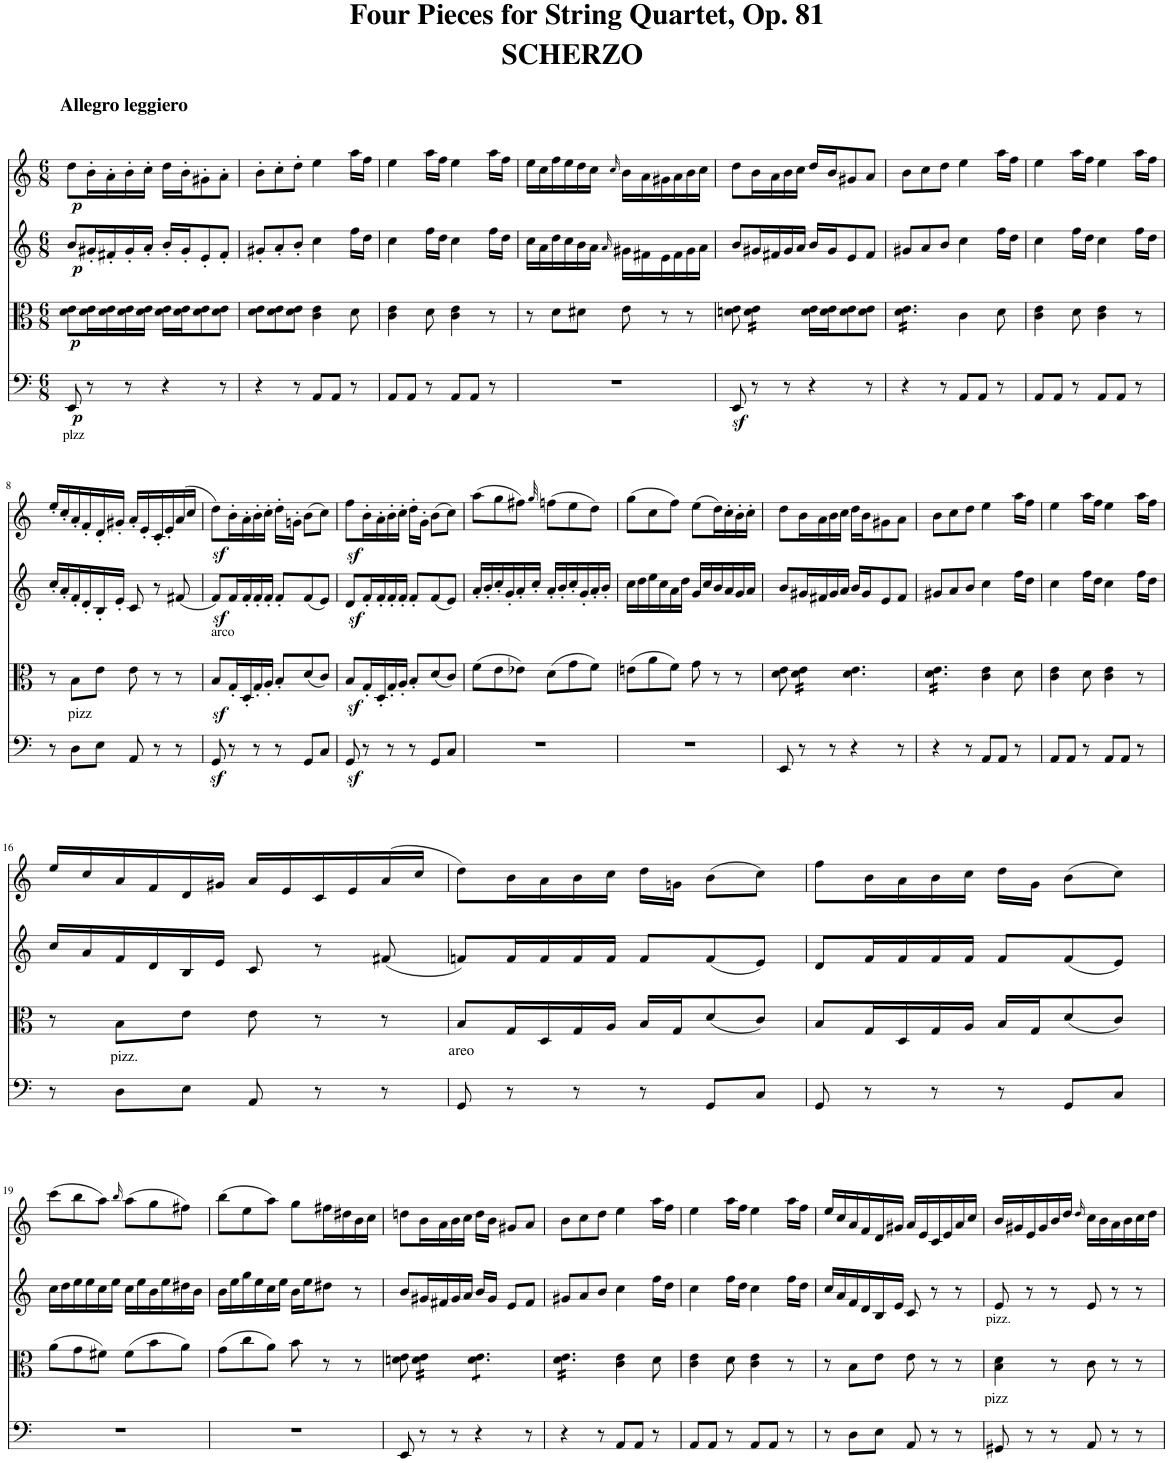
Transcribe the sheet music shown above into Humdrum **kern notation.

**kern	**dynam	**kern	**text	**dynam	**kern	**dynam	**kern	**dynam
*part4	*part4	*part3	*part3	*part3	*part2	*part2	*part1	*part1
*staff4	*staff4	*staff3	*staff3	*staff3	*staff2	*staff2	*staff1	*staff1
*I"Piano	*	*I"Piano	*	*	*I"Piano	*	*I"Piano	*
*I'Pno	*	*I'Pno	*	*	*I'Pno	*	*I'Pno	*
*clefF4	*	*clefC3	*	*	*clefG2	*	*clefG2	*
*k[]	*	*k[]	*	*	*k[]	*	*k[]	*
*M6/8	*	*M6/8	*	*	*M6/8	*	*M6/8	*
=1	=1	=1	=1	=1	=1	=1	=1	=1
!	!	!	!	!	!	!	!LO:TX:a:B:t=Allegro leggiero	!
!LO:TX:b:t=plzz	!	!	!	!	!	!	!	!
!	!LO:DY:b	!	!	!LO:DY:b	!	!LO:DY:b	!	!LO:DY:b
8EE/	p	8d\ 8e\L	.	p	8b/L	p	8dd\L	p
8r	.	16d\ 16e\L	.	.	16g#X'/L	.	16b'\L	.
.	.	16d\ 16e\	.	.	16f#X'/	.	16a'\	.
8r	.	16d\ 16e\	.	.	16g#'/	.	16b'\	.
.	.	16d\ 16e\JJ	.	.	16a'/JJ	.	16cc'\JJ	.
4r	.	16d\ 16e\LL	.	.	16b'/LL	.	16dd\LL	.
.	.	16d\ 16e\J	.	.	16g#'/J	.	16b'\J	.
.	.	8d\ 8e\	.	.	8e'/	.	8g#X'\	.
8r	.	8d\ 8e\J	.	.	8f#'/J	.	8a'\J	.
=2	=2	=2	=2	=2	=2	=2	=2	=2
4r	.	8d\ 8e\L	.	.	8g#X'/L	.	8b'\L	.
.	.	8d\ 8e\	.	.	8a'/	.	8cc'\	.
8r	.	8d\ 8e\J	.	.	8b'/J	.	8dd'\J	.
8AA/L	.	4c\ 4e\	.	.	4cc\	.	4ee\	.
8AA/J	.	.	.	.	.	.	.	.
8r	.	8d\	.	.	16ff\LL	.	16aa\LL	.
.	.	.	.	.	16dd\JJ	.	16ff\JJ	.
=3	=3	=3	=3	=3	=3	=3	=3	=3
8AA/L	.	4c\ 4e\	.	.	4cc\	.	4ee\	.
8AA/J	.	.	.	.	.	.	.	.
8r	.	8d\	.	.	16ff\LL	.	16aa\LL	.
.	.	.	.	.	16dd\JJ	.	16ff\JJ	.
8AA/L	.	4c\ 4e\	.	.	4cc\	.	4ee\	.
8AA/J	.	.	.	.	.	.	.	.
8r	.	8r	.	.	16ff\LL	.	16aa\LL	.
.	.	.	.	.	16dd\JJ	.	16ff\JJ	.
=4	=4	=4	=4	=4	=4	=4	=4	=4
2.r	.	8r	.	.	16cc\LL	.	16ee\LL	.
.	.	.	.	.	16a\	.	16cc\	.
.	.	8d\L	.	.	16dd\	.	16ff\	.
.	.	.	.	.	16cc\	.	16ee\	.
.	.	8d#X\J	.	.	16b\	.	16dd\	.
.	.	.	.	.	16a\JJ	.	16cc\JJ	.
.	.	.	.	.	16qa/	.	16qcc/	.
.	.	8e\	.	.	16g#X\LL	.	16b\LL	.
.	.	.	.	.	16f#X\	.	16a\	.
.	.	8r	.	.	16e\	.	16g#X\	.
.	.	.	.	.	16f#\	.	16a\	.
.	.	8r	.	.	16g#\	.	16b\	.
.	.	.	.	.	16a\JJ	.	16cc\JJ	.
=5	=5	=5	=5	=5	=5	=5	=5	=5
8EEz</	.	8dn\ 8e\	.	.	8b/L	.	8dd\L	.
*	*	*tremolo	*	*	*	*	*	*
8r	.	16d\ 16e\LL	.	.	16g#X/L	.	16b\L	.
.	.	16d\ 16e\	.	.	16f#X/	.	16a\	.
8r	.	16d\ 16e\	.	.	16g#/	.	16b\	.
.	.	16d\ 16e\JJ	.	.	16a/JJ	.	16cc\JJ	.
*	*	*Xtremolo	*	*	*	*	*	*
4r	.	16d\ 16e\LL	.	.	16b/LL	.	16dd/LL	.
.	.	16d\ 16e\J	.	.	16g#/J	.	16b/J	.
.	.	8d\ 8e\	.	.	8e/	.	8g#X/	.
8r	.	8d\ 8e\J	.	.	8f#/J	.	8a/J	.
=6	=6	=6	=6	=6	=6	=6	=6	=6
*	*	*tremolo	*	*	*	*	*	*
4r	.	16d\ 16e\LL	.	.	8g#X/L	.	8b\L	.
.	.	16d\ 16e\	.	.	.	.	.	.
.	.	16d\ 16e\	.	.	8a/	.	8cc\	.
.	.	16d\ 16e\	.	.	.	.	.	.
8r	.	16d\ 16e\	.	.	8b/J	.	8dd\J	.
.	.	16d\ 16e\JJ	.	.	.	.	.	.
*	*	*Xtremolo	*	*	*	*	*	*
8AA/L	.	4c\	.	.	4cc\	.	4ee\	.
8AA/J	.	.	.	.	.	.	.	.
8r	.	8d\	.	.	16ff\LL	.	16aa\LL	.
.	.	.	.	.	16dd\JJ	.	16ff\JJ	.
=7	=7	=7	=7	=7	=7	=7	=7	=7
8AA/L	.	4c\ 4e\	.	.	4cc\	.	4ee\	.
8AA/J	.	.	.	.	.	.	.	.
8r	.	8d\	.	.	16ff\LL	.	16aa\LL	.
.	.	.	.	.	16dd\JJ	.	16ff\JJ	.
8AA/L	.	4c\ 4e\	.	.	4cc\	.	4ee\	.
8AA/J	.	.	.	.	.	.	.	.
8r	.	8r	.	.	16ff\LL	.	16aa\LL	.
.	.	.	.	.	16dd\JJ	.	16ff\JJ	.
!!LO:LB:g=z
=8	=8	=8	=8	=8	=8	=8	=8	=8
8r	.	8r	.	.	16cc'/LL	.	16ee'/LL	.
.	.	.	.	.	16a'/	.	16cc'/	.
!	!	!	!LO:LY:b	!	!	!	!	!
8D\L	.	8B\L	pizz	.	16f'/	.	16a'/	.
.	.	.	.	.	16d'/	.	16f'/	.
8E\J	.	8e\J	.	.	16B'/	.	16d'/	.
.	.	.	.	.	16e'/JJ	.	16g#X'/JJ	.
8AA/	.	8e\	.	.	8c/	.	16a'/LL	.
.	.	.	.	.	.	.	16e'/	.
8r	.	8r	.	.	8r	.	16c'/	.
.	.	.	.	.	.	.	16e'/	.
8r	.	8r	.	.	(8f#X/	.	(16a/	.
.	.	.	.	.	.	.	16cc/JJ	.
=9	=9	=9	=9	=9	=9	=9	=9	=9
!	!	!LO:TX:a:t=arco	!	!	!	!	!	!
8GGz</	.	8Bz</L	.	.	8fz</L)	.	8ddz<\L)	.
8r	.	16G'/L	.	.	16f/L	.	16b'\L	.
.	.	16D'/	.	.	16f'/	.	16a'\	.
8r	.	16G'/	.	.	16f'/	.	16b'\	.
.	.	16A'/JJ	.	.	16f'/JJ	.	16cc'\JJ	.
8r	.	8B'/L	.	.	8f'/L	.	16dd'\LL	.
.	.	.	.	.	.	.	16gn'\JJ	.
8GG/L	.	(8d/	.	.	(8f/	.	(8b\L	.
8C/J	.	8c/J)	.	.	8e/J)	.	8cc\J)	.
=10	=10	=10	=10	=10	=10	=10	=10	=10
8GGz</	.	8Bz</L	.	.	8dz</L	.	8ffz<\L	.
8r	.	16G'/L	.	.	16f'/L	.	16b'\L	.
.	.	16D'/	.	.	16f'/	.	16a'\	.
8r	.	16G'/	.	.	16f'/	.	16b'\	.
.	.	16A'/JJ	.	.	16f'/JJ	.	16cc'\JJ	.
8r	.	8B'/L	.	.	8f'/L	.	16dd'\LL	.
.	.	.	.	.	.	.	16g'\JJ	.
8GG/L	.	(8d/	.	.	(8f/	.	(8b\L	.
8C/J	.	8c/J)	.	.	8e/J)	.	8cc\J)	.
=11	=11	=11	=11	=11	=11	=11	=11	=11
2.r	.	(8f\L	.	.	16a'/LL	.	(8aa\L	.
.	.	.	.	.	16b'/	.	.	.
.	.	8e\	.	.	16cc'/	.	8gg\	.
.	.	.	.	.	16g'/	.	.	.
.	.	8e-X\J)	.	.	16a'/	.	8ff#X\J)	.
.	.	.	.	.	16cc'/JJ	.	.	.
.	.	.	.	.	.	.	32qgg/	.
.	.	(8d\L	.	.	16a'/LL	.	(8ffn\L	.
.	.	.	.	.	16b'/	.	.	.
.	.	8g\	.	.	16cc'/	.	8ee\	.
.	.	.	.	.	16g'/	.	.	.
.	.	8f\J)	.	.	16a'/	.	8dd\J)	.
.	.	.	.	.	16b'/JJ	.	.	.
=12	=12	=12	=12	=12	=12	=12	=12	=12
2.r	.	(8en\L	.	.	16cc\LL	.	(8gg\L	.
.	.	.	.	.	16dd\	.	.	.
.	.	8a\	.	.	16ee\	.	8cc\	.
.	.	.	.	.	16cc\	.	.	.
.	.	8f\J)	.	.	16a\	.	8ff\J)	.
.	.	.	.	.	16dd\JJ	.	.	.
.	.	8g\	.	.	16g/LL	.	(8ee\L	.
.	.	.	.	.	16cc/	.	.	.
.	.	8r	.	.	16b/	.	16dd\L)	.
.	.	.	.	.	16a/	.	16cc'\	.
.	.	8r	.	.	16g/	.	16b'\	.
.	.	.	.	.	16a/JJ	.	16cc'\JJ	.
=13	=13	=13	=13	=13	=13	=13	=13	=13
8EE/	.	8d\ 8e\	.	.	8b/L	.	8dd\L	.
*	*	*tremolo	*	*	*	*	*	*
8r	.	16d\ 16e\LL	.	.	16g#X/L	.	16b\L	.
.	.	16d\ 16e\	.	.	16f#X/	.	16a\	.
8r	.	16d\ 16e\	.	.	16g#/	.	16b\	.
.	.	16d\ 16e\JJ	.	.	16a/JJ	.	16cc\JJ	.
*	*	*Xtremolo	*	*	*	*	*	*
4r	.	4.d\ 4.e\	.	.	16b/LL	.	16dd\LL	.
.	.	.	.	.	16g#/J	.	16b\J	.
.	.	.	.	.	8e/	.	8g#X\	.
8r	.	.	.	.	8f#/J	.	8a\J	.
=14	=14	=14	=14	=14	=14	=14	=14	=14
*	*	*tremolo	*	*	*	*	*	*
4r	.	16d\ 16e\LL	.	.	8g#X/L	.	8b\L	.
.	.	16d\ 16e\	.	.	.	.	.	.
.	.	16d\ 16e\	.	.	8a/	.	8cc\	.
.	.	16d\ 16e\	.	.	.	.	.	.
8r	.	16d\ 16e\	.	.	8b/J	.	8dd\J	.
.	.	16d\ 16e\JJ	.	.	.	.	.	.
*	*	*Xtremolo	*	*	*	*	*	*
8AA/L	.	4c\ 4e\	.	.	4cc\	.	4ee\	.
8AA/J	.	.	.	.	.	.	.	.
8r	.	8d\	.	.	16ff\LL	.	16aa\LL	.
.	.	.	.	.	16dd\JJ	.	16ff\JJ	.
=15	=15	=15	=15	=15	=15	=15	=15	=15
8AA/L	.	4c\ 4e\	.	.	4cc\	.	4ee\	.
8AA/J	.	.	.	.	.	.	.	.
8r	.	8d\	.	.	16ff\LL	.	16aa\LL	.
.	.	.	.	.	16dd\JJ	.	16ff\JJ	.
8AA/L	.	4c\ 4e\	.	.	4cc\	.	4ee\	.
8AA/J	.	.	.	.	.	.	.	.
8r	.	8r	.	.	16ff\LL	.	16aa\LL	.
.	.	.	.	.	16dd\JJ	.	16ff\JJ	.
!!LO:LB:g=z
=16	=16	=16	=16	=16	=16	=16	=16	=16
8r	.	8r	.	.	16cc/LL	.	16ee/LL	.
.	.	.	.	.	16a/	.	16cc/	.
!	!	!	!LO:LY:b	!	!	!	!	!
8D\L	.	8B\L	pizz.	.	16f/	.	16a/	.
.	.	.	.	.	16d/	.	16f/	.
8E\J	.	8e\J	.	.	16B/	.	16d/	.
.	.	.	.	.	16e/JJ	.	16g#X/JJ	.
8AA/	.	8e\	.	.	8c/	.	16a/LL	.
.	.	.	.	.	.	.	16e/	.
8r	.	8r	.	.	8r	.	16c/	.
.	.	.	.	.	.	.	16e/	.
8r	.	8r	.	.	(8f#X/	.	(16a/	.
.	.	.	.	.	.	.	16cc/JJ	.
=17	=17	=17	=17	=17	=17	=17	=17	=17
!	!	!	!LO:LY:b	!	!	!	!	!
8GG/	.	8B/L	areo	.	8fn/L)	.	8dd\L)	.
8r	.	16G/L	.	.	16f/L	.	16b\L	.
.	.	16D/	.	.	16f/	.	16a\	.
8r	.	16G/	.	.	16f/	.	16b\	.
.	.	16A/JJ	.	.	16f/JJ	.	16cc\JJ	.
8r	.	16B/LL	.	.	8f/L	.	16dd\LL	.
.	.	16G/J	.	.	.	.	16gn\JJ	.
8GG/L	.	(8d/	.	.	(8f/	.	(8b\L	.
8C/J	.	8c/J)	.	.	8e/J)	.	8cc\J)	.
=18	=18	=18	=18	=18	=18	=18	=18	=18
8GG/	.	8B/L	.	.	8d/L	.	8ff\L	.
8r	.	16G/L	.	.	16f/L	.	16b\L	.
.	.	16D/	.	.	16f/	.	16a\	.
8r	.	16G/	.	.	16f/	.	16b\	.
.	.	16A/JJ	.	.	16f/JJ	.	16cc\JJ	.
8r	.	16B/LL	.	.	8f/L	.	16dd\LL	.
.	.	16G/J	.	.	.	.	16g\JJ	.
8GG/L	.	(8d/	.	.	(8f/	.	(8b\L	.
8C/J	.	8c/J)	.	.	8e/J)	.	8cc\J)	.
!!LO:LB:g=z
=19	=19	=19	=19	=19	=19	=19	=19	=19
2.r	.	(8a\L	.	.	16cc\LL	.	(8ccc\L	.
.	.	.	.	.	16dd\	.	.	.
.	.	8g\	.	.	16ee\	.	8bb\	.
.	.	.	.	.	16ee\	.	.	.
.	.	8f#X\J)	.	.	16cc\	.	8aa\J)	.
.	.	.	.	.	16ee\JJ	.	.	.
.	.	.	.	.	.	.	16qbb/	.
.	.	(8f#\L	.	.	16cc\LL	.	(8aa\L	.
.	.	.	.	.	16ee\	.	.	.
.	.	8b\	.	.	16b\	.	8gg\	.
.	.	.	.	.	16ee\	.	.	.
.	.	8a\J)	.	.	16dd#X\	.	8ff#X\J)	.
.	.	.	.	.	16b\JJ	.	.	.
=20	=20	=20	=20	=20	=20	=20	=20	=20
2.r	.	(8g\L	.	.	16b\LL	.	(8bb\L	.
.	.	.	.	.	16ee\	.	.	.
.	.	8cc\	.	.	16gg\	.	8ee\	.
.	.	.	.	.	16ee\	.	.	.
.	.	8a\J)	.	.	16cc\	.	8aa\J)	.
.	.	.	.	.	16ee\JJ	.	.	.
.	.	8b\	.	.	16b\LL	.	8gg\L	.
.	.	.	.	.	16ee\J	.	.	.
.	.	8r	.	.	8dd#X\J	.	16ff#X\L	.
.	.	.	.	.	.	.	16dd#X\	.
.	.	8r	.	.	8r	.	16b\	.
.	.	.	.	.	.	.	16cc\JJ	.
=21	=21	=21	=21	=21	=21	=21	=21	=21
8EE/	.	8dn\ 8e\	.	.	8b/L	.	8ddn\L	.
*	*	*tremolo	*	*	*	*	*	*
8r	.	16d\ 16e\LL	.	.	16g#X/L	.	16b\L	.
.	.	16d\ 16e\	.	.	16f#X/	.	16a\	.
8r	.	16d\ 16e\	.	.	16g#/	.	16b\	.
.	.	16d\ 16e\JJ	.	.	16a/JJ	.	16cc\JJ	.
4r	.	8d\ 8e\L	.	.	16b/LL	.	16dd\LL	.
.	.	.	.	.	16g#/JJ	.	16b\JJ	.
.	.	8d\ 8e\	.	.	8e/L	.	8g#X/L	.
8r	.	8d\ 8e\J	.	.	8f#/J	.	8a/J	.
=22	=22	=22	=22	=22	=22	=22	=22	=22
4r	.	16d\ 16e\LL	.	.	8g#X/L	.	8b\L	.
.	.	16d\ 16e\	.	.	.	.	.	.
.	.	16d\ 16e\	.	.	8a/	.	8cc\	.
.	.	16d\ 16e\	.	.	.	.	.	.
8r	.	16d\ 16e\	.	.	8b/J	.	8dd\J	.
.	.	16d\ 16e\JJ	.	.	.	.	.	.
*	*	*Xtremolo	*	*	*	*	*	*
8AA/L	.	4c\ 4e\	.	.	4cc\	.	4ee\	.
8AA/J	.	.	.	.	.	.	.	.
8r	.	8d\	.	.	16ff\LL	.	16aa\LL	.
.	.	.	.	.	16dd\JJ	.	16ff\JJ	.
=23	=23	=23	=23	=23	=23	=23	=23	=23
8AA/L	.	4c\ 4e\	.	.	4cc\	.	4ee\	.
8AA/J	.	.	.	.	.	.	.	.
8r	.	8d\	.	.	16ff\LL	.	16aa\LL	.
.	.	.	.	.	16dd\JJ	.	16ff\JJ	.
8AA/L	.	4c\ 4e\	.	.	4cc\	.	4ee\	.
8AA/J	.	.	.	.	.	.	.	.
8r	.	8r	.	.	16ff\LL	.	16aa\LL	.
.	.	.	.	.	16dd\JJ	.	16ff\JJ	.
=24	=24	=24	=24	=24	=24	=24	=24	=24
8r	.	8r	.	.	16cc/LL	.	16ee/LL	.
.	.	.	.	.	16a/	.	16cc/	.
8D\L	.	8B\L	.	.	16f/	.	16a/	.
.	.	.	.	.	16d/	.	16f/	.
8E\J	.	8e\J	.	.	16B/	.	16d/	.
.	.	.	.	.	16e/JJ	.	16g#X/JJ	.
8AA/	.	8e\	.	.	8c/	.	16a/LL	.
.	.	.	.	.	.	.	16e/	.
8r	.	8r	.	.	8r	.	16c/	.
.	.	.	.	.	.	.	16e/	.
8r	.	8r	.	.	8r	.	16a/	.
.	.	.	.	.	.	.	16cc/JJ	.
=25	=25	=25	=25	=25	=25	=25	=25	=25
!	!	!	!	!	!LO:TX:b:t=pizz.	!	!	!
!	!	!	!LO:LY:b	!	!	!	!	!
8GG#X/	.	4B\ 4d\	pizz	.	8e/	.	16b/LL	.
.	.	.	.	.	.	.	16g#X/	.
8r	.	.	.	.	8r	.	16e/	.
.	.	.	.	.	.	.	16g#/	.
8r	.	8r	.	.	8r	.	16b/	.
.	.	.	.	.	.	.	16dd/JJ	.
.	.	.	.	.	.	.	16qdd/	.
8AA/	.	8c\	.	.	8e/	.	16cc\LL	.
.	.	.	.	.	.	.	16b\	.
8r	.	8r	.	.	8r	.	16a\	.
.	.	.	.	.	.	.	16b\	.
8r	.	8r	.	.	8r	.	16cc\	.
.	.	.	.	.	.	.	16dd\JJ	.
=	=	=	=	=	=	=	=	=
*-	*-	*-	*-	*-	*-	*-	*-	*-
